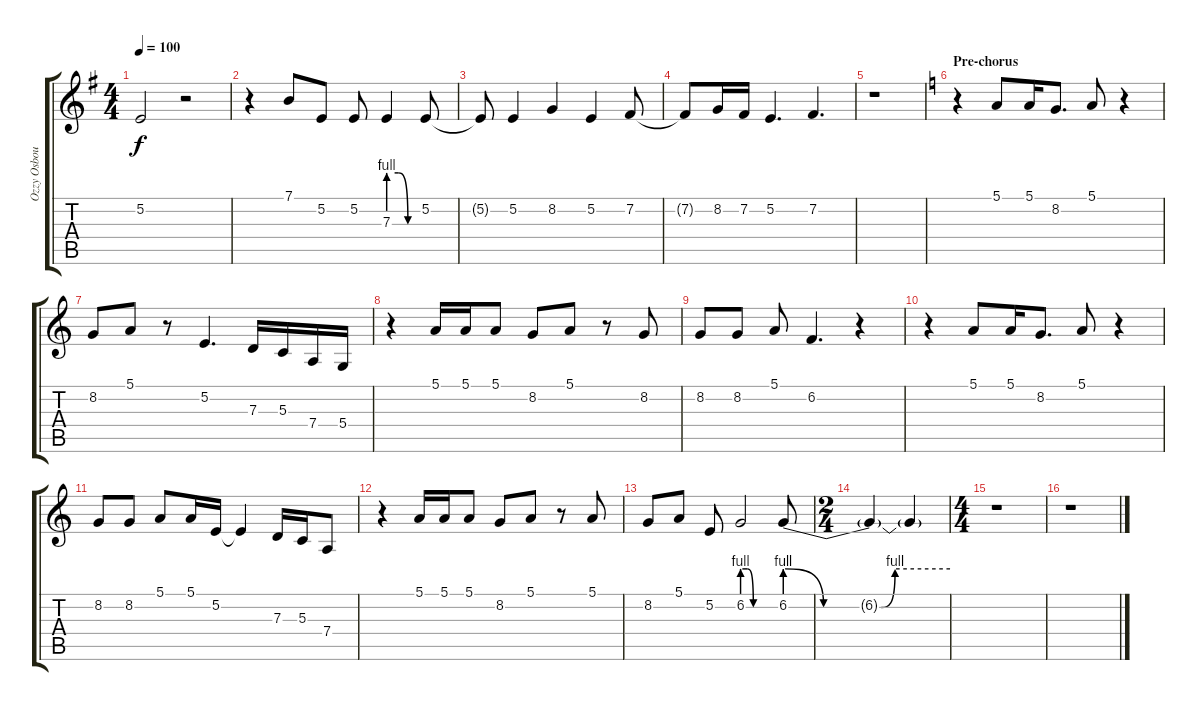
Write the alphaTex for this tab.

\track ("Ozzy Osbourne" "Ozzy Osbou") {instrument lead2sawtooth}
\staff {score tabs}
\tuning (E4 B3 G3 D3 A2 E2) {hide}
\ts (4 4)
\tempo 100
\clef g2
\ks eminor
5.2{t}.2{dy f} r.2 |
r.4 7.1.8 5.2.8 5.2.8 7.3{be (custom 0 4 20 4 40 0 60 0)}.4 5.2.8 |
5.2{t}.8 5.2.4 8.2.4 5.2.4 7.2.8 |
7.2{t}.8 8.2.16 7.2.16 5.2.4{d} 7.2.4{d} |
r.1 |
\section ("" "Pre-chorus")
\ks aminor
r.4 5.1.8 5.1.16 8.2.8{d} 5.1.8 r.4 |
8.2.8 5.1.8 r.8 5.2.4{d} 7.3.16 5.3.16 7.4.16 5.4.16 |
r.4 5.1.16 5.1.16 5.1.8 8.2.8 5.1.8 r.8 8.2.8 |
8.2.8 8.2.8 5.1.8 6.2.4{d} r.4 |
r.4 5.1.8 5.1.16 8.2.8{d} 5.1.8 r.4 |
8.2.8 8.2.8 5.1.8 5.1.16 5.2.16 5.2{t}.4 7.3.16 5.3.16 7.4.8 |
r.4 5.1.16 5.1.16 5.1.8 8.2.8 5.1.8 r.8 5.1.8 |
8.2.8 5.1.8 5.2.8 6.2{be (custom 0 4 9 4 20 0 40 0 60 0)}.2 6.2{be (custom 0 4 14 0 20 0 35 0 40 4 60 4)}.8 |
\ts (2 4)
6.2{t}.4 6.2{t}.4 |
\ts (4 4)
r.1 |
r.1
